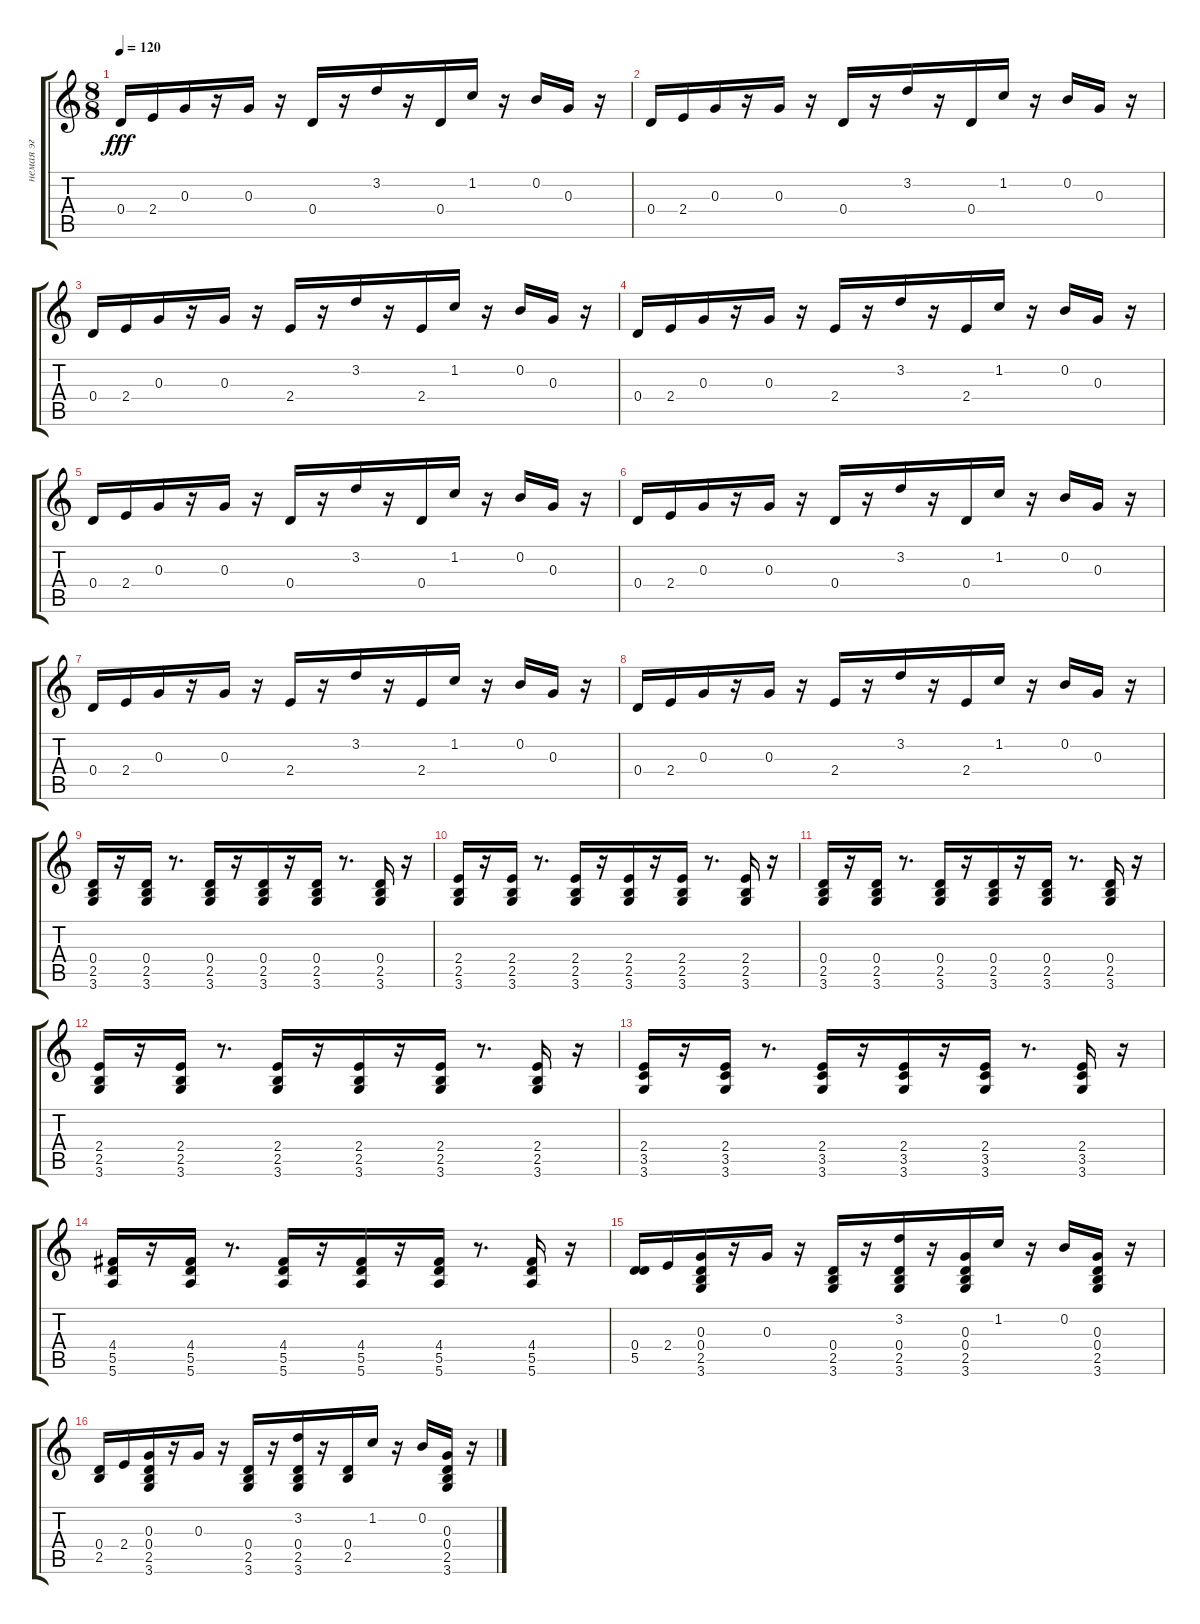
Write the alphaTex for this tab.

\track ("немая эг" "немая эг") {instrument electricguitarmuted}
\staff {score tabs}
\tuning (E4 B3 G3 D3 A2 E2) {hide}
\ts (8 8)
\tempo 120
\clef g2
\ks c
0.4.16{dy fff} 2.4.16 0.3.16 r.16 0.3.16 r.16 0.4.16 r.16 3.2.16 r.16 0.4.16 1.2.16 r.16 0.2.16 0.3.16 r.16 |
0.4.16 2.4.16 0.3.16 r.16 0.3.16 r.16 0.4.16 r.16 3.2.16 r.16 0.4.16 1.2.16 r.16 0.2.16 0.3.16 r.16 |
0.4.16 2.4.16 0.3.16 r.16 0.3.16 r.16 2.4.16 r.16 3.2.16 r.16 2.4.16 1.2.16 r.16 0.2.16 0.3.16 r.16 |
0.4.16 2.4.16 0.3.16 r.16 0.3.16 r.16 2.4.16 r.16 3.2.16 r.16 2.4.16 1.2.16 r.16 0.2.16 0.3.16 r.16 |
0.4.16 2.4.16 0.3.16 r.16 0.3.16 r.16 0.4.16 r.16 3.2.16 r.16 0.4.16 1.2.16 r.16 0.2.16 0.3.16 r.16 |
0.4.16 2.4.16 0.3.16 r.16 0.3.16 r.16 0.4.16 r.16 3.2.16 r.16 0.4.16 1.2.16 r.16 0.2.16 0.3.16 r.16 |
0.4.16 2.4.16 0.3.16 r.16 0.3.16 r.16 2.4.16 r.16 3.2.16 r.16 2.4.16 1.2.16 r.16 0.2.16 0.3.16 r.16 |
0.4.16 2.4.16 0.3.16 r.16 0.3.16 r.16 2.4.16 r.16 3.2.16 r.16 2.4.16 1.2.16 r.16 0.2.16 0.3.16 r.16 |
(0.4 2.5 3.6).16 r.16 (0.4 2.5 3.6).16 r.8{d} (0.4 2.5 3.6).16 r.16 (0.4 2.5 3.6).16 r.16 (0.4 2.5 3.6).16 r.8{d} (0.4 2.5 3.6).16 r.16 |
(2.4 2.5 3.6).16 r.16 (2.4 2.5 3.6).16 r.8{d} (2.4 2.5 3.6).16 r.16 (2.4 2.5 3.6).16 r.16 (2.4 2.5 3.6).16 r.8{d} (2.4 2.5 3.6).16 r.16 |
(0.4 2.5 3.6).16 r.16 (0.4 2.5 3.6).16 r.8{d} (0.4 2.5 3.6).16 r.16 (0.4 2.5 3.6).16 r.16 (0.4 2.5 3.6).16 r.8{d} (0.4 2.5 3.6).16 r.16 |
(2.4 2.5 3.6).16 r.16 (2.4 2.5 3.6).16 r.8{d} (2.4 2.5 3.6).16 r.16 (2.4 2.5 3.6).16 r.16 (2.4 2.5 3.6).16 r.8{d} (2.4 2.5 3.6).16 r.16 |
(2.4 3.5 3.6).16 r.16 (2.4 3.5 3.6).16 r.8{d} (2.4 3.5 3.6).16 r.16 (2.4 3.5 3.6).16 r.16 (2.4 3.5 3.6).16 r.8{d} (2.4 3.5 3.6).16 r.16 |
(4.4 5.5 5.6).16 r.16 (4.4 5.5 5.6).16 r.8{d} (4.4 5.5 5.6).16 r.16 (4.4 5.5 5.6).16 r.16 (4.4 5.5 5.6).16 r.8{d} (4.4 5.5 5.6).16 r.16 |
(0.4 5.5).16 2.4.16 (0.3 0.4 2.5 3.6).16 r.16 0.3.16 r.16 (0.4 2.5 3.6).16 r.16 (3.2 0.4 2.5 3.6).16 r.16 (0.3 0.4 2.5 3.6).16 1.2.16 r.16 0.2.16 (0.3 0.4 2.5 3.6).16 r.16 |
(0.4 2.5).16 2.4.16 (0.3 0.4 2.5 3.6).16 r.16 0.3.16 r.16 (0.4 2.5 3.6).16 r.16 (3.2 0.4 2.5 3.6).16 r.16 (0.4 2.5).16 1.2.16 r.16 0.2.16 (0.3 0.4 2.5 3.6).16 r.16
